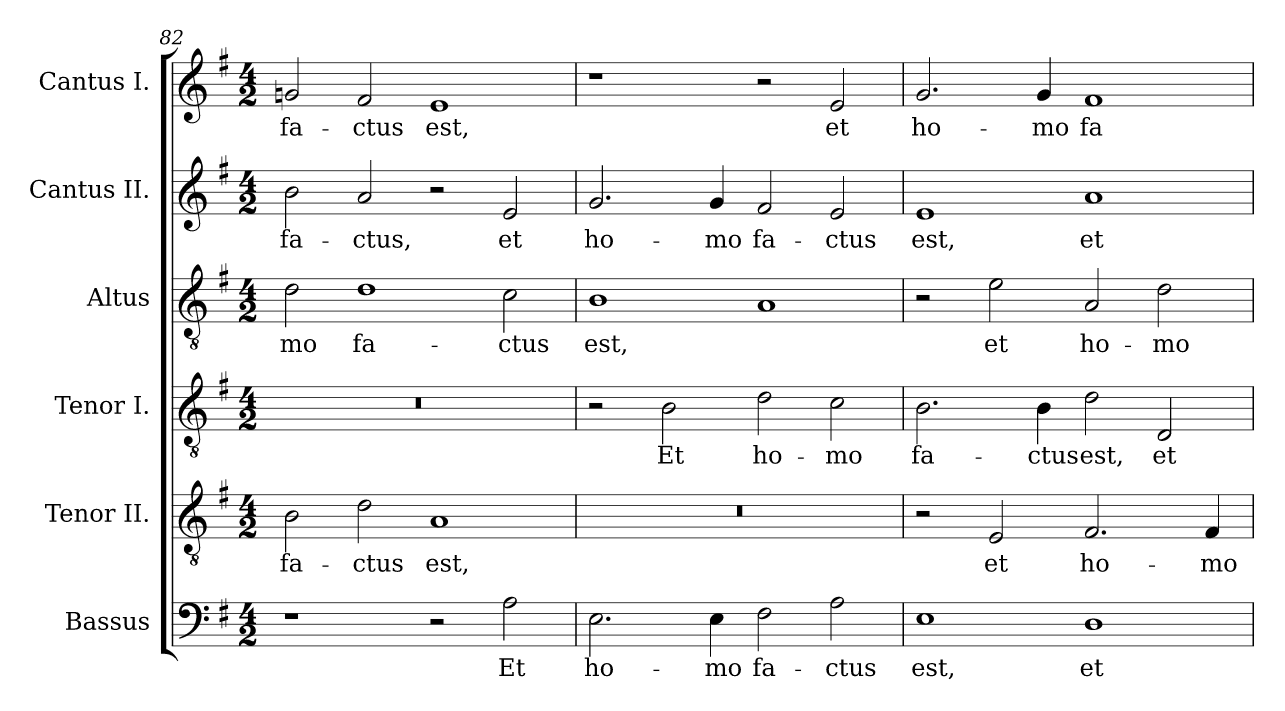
**kern	**text	**kern	**text	**kern	**text	**kern	**text	**kern	**text	**kern	**text
*part6	*part6	*part5	*part5	*part4	*part4	*part3	*part3	*part2	*part2	*part1	*part1
*staff6	*staff6	*staff5	*staff5	*staff4	*staff4	*staff3	*staff3	*staff2	*staff2	*staff1	*staff1
*I"Bassus	*	*I"Tenor II.	*	*I"Tenor I.	*	*I"Altus	*	*I"Cantus II.	*	*I"Cantus I.	*
*I'B.	*	*I'T. II.	*	*I'T. I.	*	*I'A.	*	*I'C. II	*	*I'C. I	*
*clefF4	*	*clefGv2	*	*clefGv2	*	*clefGv2	*	*clefG2	*	*clefG2	*
*	*	*ITrd7c12	*	*ITrd7c12	*	*ITrd7c12	*	*	*	*	*
*k[f#]	*	*k[f#]	*	*k[f#]	*	*k[f#]	*	*k[f#]	*	*k[f#]	*
*G:	*	*G:	*	*G:	*	*G:	*	*G:	*	*G:	*
*M4/2	*	*M4/2	*	*M4/2	*	*M4/2	*	*M4/2	*	*M4/2	*
=82	=82	=82	=82	=82	=82	=82	=82	=82	=82	=82	=82
!	!	!	!LO:LY:b:color=#000000	!LO:N:vis=1	!	!	!	!	!	!	!
!	!	!	!	!	!	!	!LO:LY:b:color=#000000	!	!	!	!
!	!	!	!	!	!	!	!	!	!LO:LY:b:color=#000000	!	!
!	!	!	!	!	!	!	!	!	!	!	!LO:LY:b:color=#000000
1r	.	2BBi\	fa-	0r	.	2Di\	-mo	2bi\	fa-	2gni/	fa-
!	!	!	!LO:LY:b:color=#000000	!	!	!	!	!	!	!	!
!	!	!	!	!	!	!	!LO:LY:b:color=#000000	!	!	!	!
!	!	!	!	!	!	!	!	!	!LO:LY:b:color=#000000	!	!
!	!	!	!	!	!	!	!	!	!	!	!LO:LY:b:color=#000000
.	.	2Di\	-ctus	.	.	1Di	fa-	2ai/	-ctus,	2f#i/	-ctus
!	!	!	!LO:LY:b:color=#000000	!	!	!	!	!	!	!	!
!	!	!	!	!	!	!	!	!	!	!	!LO:LY:b:color=#000000
2r	.	1AAi	est,	.	.	.	.	2r	.	1ei	est,
!	!LO:LY:b:color=#000000	!	!	!	!	!	!	!	!	!	!
!	!	!	!	!	!	!	!LO:LY:b:color=#000000	!	!	!	!
!	!	!	!	!	!	!	!	!	!LO:LY:b:color=#000000	!	!
2Ai\	Et	.	.	.	.	2Ci\	-ctus	2ei/	et	.	.
!!LO:PB:g=z
=83	=83	=83	=83	=83	=83	=83	=83	=83	=83	=83	=83
!	!LO:LY:b:color=#000000	!LO:N:vis=1	!	!	!	!	!	!	!	!	!
!	!	!	!	!	!	!	!LO:LY:b:color=#000000	!	!	!	!
!	!	!	!	!	!	!	!	!	!LO:LY:b:color=#000000	!	!
2.Ei\	ho-	0r	.	2r	.	1BBi	est,	2.gi/	ho-	1r	.
!	!	!	!	!	!LO:LY:b:color=#000000	!	!	!	!	!	!
.	.	.	.	2BBi\	Et	.	.	.	.	.	.
!	!LO:LY:b:color=#000000	!	!	!	!	!	!	!	!	!	!
!	!	!	!	!	!	!	!	!	!LO:LY:b:color=#000000	!	!
4Ei\	-mo	.	.	.	.	.	.	4gi/	-mo	.	.
!	!LO:LY:b:color=#000000	!	!	!	!	!	!	!	!	!	!
!	!	!	!	!	!LO:LY:b:color=#000000	!	!	!	!	!	!
!	!	!	!	!	!	!	!	!	!LO:LY:b:color=#000000	!	!
2F#i\	fa-	.	.	2Di\	ho-	1AAi	.	2f#i/	fa-	2r	.
!	!LO:LY:b:color=#000000	!	!	!	!	!	!	!	!	!	!
!	!	!	!	!	!LO:LY:b:color=#000000	!	!	!	!	!	!
!	!	!	!	!	!	!	!	!	!LO:LY:b:color=#000000	!	!
!	!	!	!	!	!	!	!	!	!	!	!LO:LY:b:color=#000000
2Ai\	-ctus	.	.	2Ci\	-mo	.	.	2ei/	-ctus	2ei/	et
=84	=84	=84	=84	=84	=84	=84	=84	=84	=84	=84	=84
!	!LO:LY:b:color=#000000	!	!	!	!	!	!	!	!	!	!
!	!	!	!	!	!LO:LY:b:color=#000000	!	!	!	!	!	!
!	!	!	!	!	!	!	!	!	!LO:LY:b:color=#000000	!	!
!	!	!	!	!	!	!	!	!	!	!	!LO:LY:b:color=#000000
1Ei	est,	2r	.	2.BBi\	fa-	2r	.	1ei	est,	2.gi/	ho-
!	!	!	!LO:LY:b:color=#000000	!	!	!	!	!	!	!	!
!	!	!	!	!	!	!	!LO:LY:b:color=#000000	!	!	!	!
.	.	2EEi/	et	.	.	2Ei\	et	.	.	.	.
!	!	!	!	!	!LO:LY:b:color=#000000	!	!	!	!	!	!
!	!	!	!	!	!	!	!	!	!	!	!LO:LY:b:color=#000000
.	.	.	.	4BBi\	-ctus	.	.	.	.	4gi/	-mo
!	!LO:LY:b:color=#000000	!	!	!	!	!	!	!	!	!	!
!	!	!	!LO:LY:b:color=#000000	!	!	!	!	!	!	!	!
!	!	!	!	!	!LO:LY:b:color=#000000	!	!	!	!	!	!
!	!	!	!	!	!	!	!LO:LY:b:color=#000000	!	!	!	!
!	!	!	!	!	!	!	!	!	!LO:LY:b:color=#000000	!	!
!	!	!	!	!	!	!	!	!	!	!	!LO:LY:b:color=#000000
1Di	et	2.FF#i/	ho-	2Di\	est,	2AAi/	ho-	1ai	et	1f#i	fa-
!	!	!	!	!	!LO:LY:b:color=#000000	!	!	!	!	!	!
!	!	!	!	!	!	!	!LO:LY:b:color=#000000	!	!	!	!
.	.	.	.	2DDi/	et	2Di\	-mo	.	.	.	.
!	!	!	!LO:LY:b:color=#000000	!	!	!	!	!	!	!	!
.	.	4FF#i/	-mo	.	.	.	.	.	.	.	.
=	=	=	=	=	=	=	=	=	=	=	=
*-	*-	*-	*-	*-	*-	*-	*-	*-	*-	*-	*-
